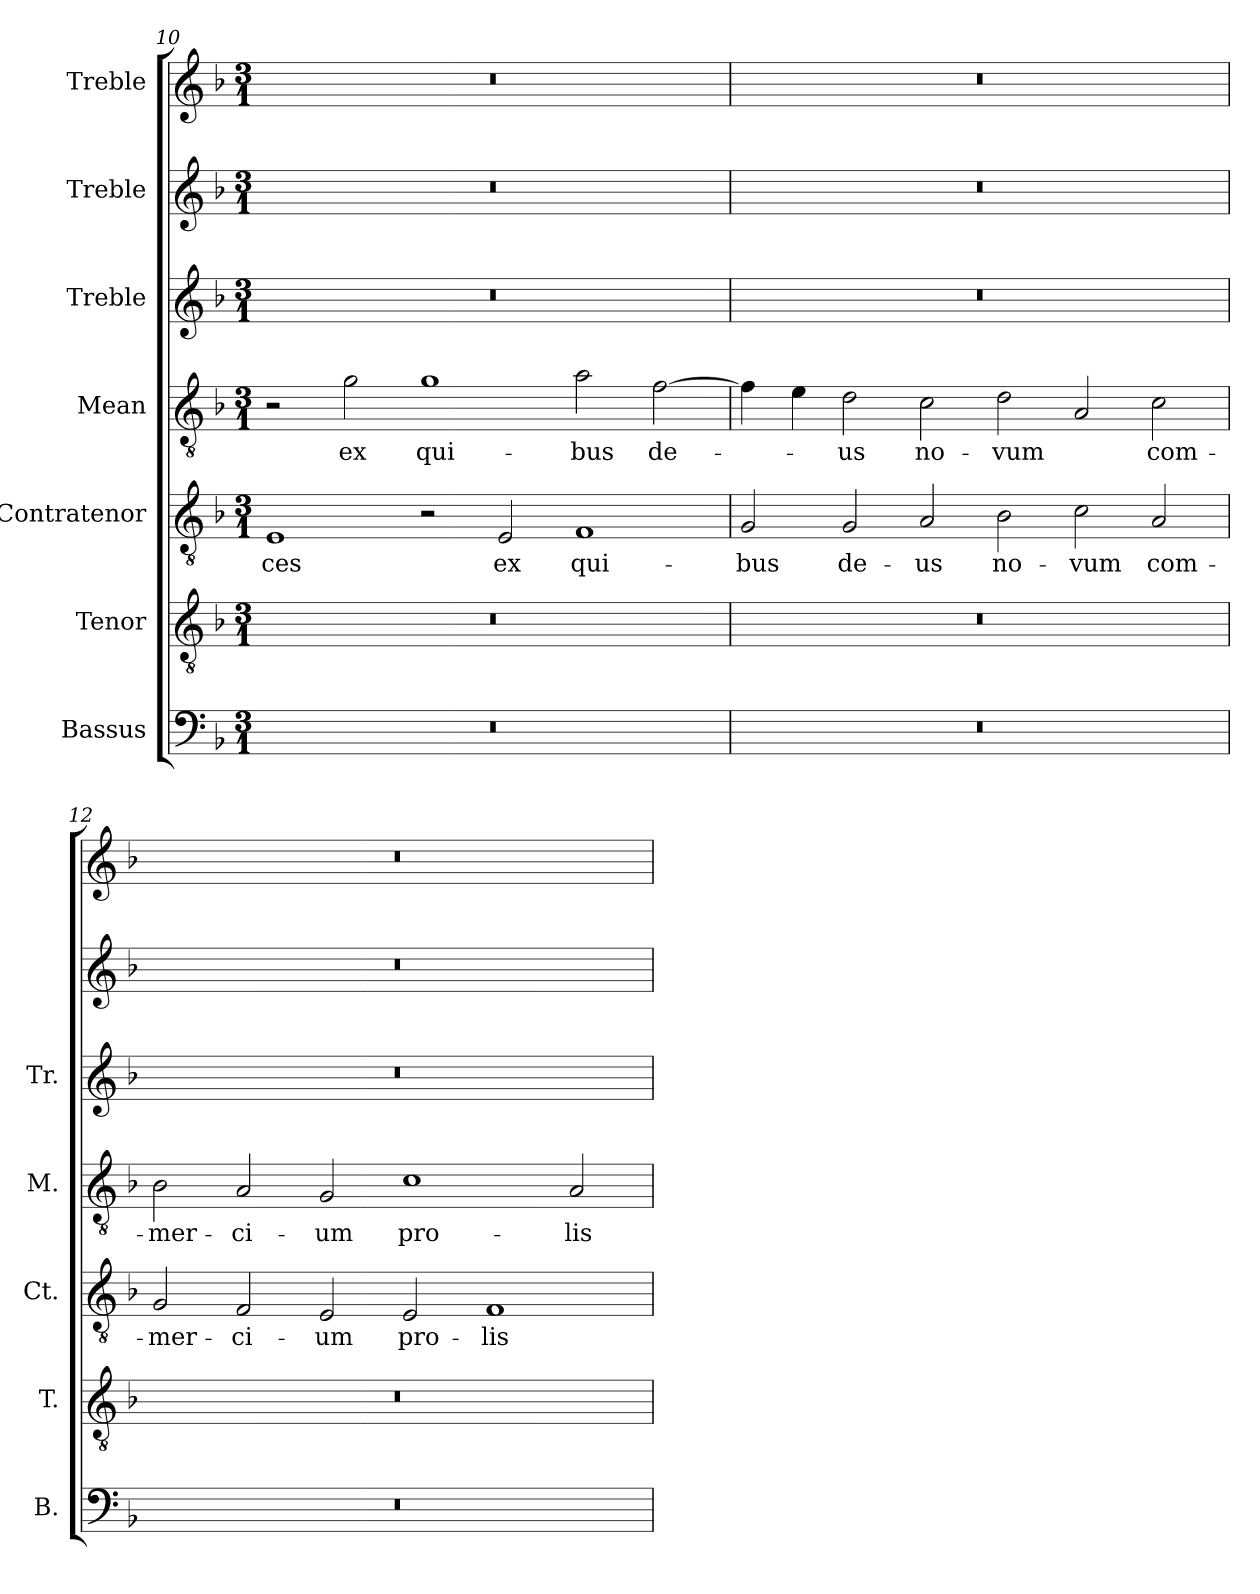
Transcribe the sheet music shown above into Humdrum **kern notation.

**kern	**kern	**kern	**text	**kern	**text	**kern	**kern	**kern
*part7	*part6	*part5	*part5	*part4	*part4	*part3	*part2	*part1
*staff7	*staff6	*staff5	*staff5	*staff4	*staff4	*staff3	*staff2	*staff1
*I"Bassus	*I"Tenor	*I"Contratenor	*	*I"Mean	*	*I"Treble	*I"Treble	*I"Treble
*I'B.	*I'T.	*I'Ct.	*	*I'M.	*	*I'Tr.	*	*
*clefF4	*clefGv2	*clefGv2	*	*clefGv2	*	*clefG2	*clefG2	*clefG2
*	*ITrd7c12	*ITrd7c12	*	*ITrd7c12	*	*	*	*
*k[b-]	*k[b-]	*k[b-]	*	*k[b-]	*	*k[b-]	*k[b-]	*k[b-]
*F:	*F:	*F:	*	*F:	*	*F:	*F:	*F:
*M3/1	*M3/1	*M3/1	*	*M3/1	*	*M3/1	*M3/1	*M3/1
=10	=10	=10	=10	=10	=10	=10	=10	=10
!LO:N:vis=1	!LO:N:vis=1	!	!	!	!	!	!	!
!	!	!	!LO:LY:b:color=#000000	!	!	!LO:N:vis=1	!LO:N:vis=1	!LO:N:vis=1
0.r	0.r	1EEi	-ces	2r	.	0.r	0.r	0.r
!	!	!	!	!	!LO:LY:b:color=#000000	!	!	!
.	.	.	.	2Gi\	ex	.	.	.
!	!	!	!	!	!LO:LY:b:color=#000000	!	!	!
.	.	2r	.	1Gi	qui-	.	.	.
!	!	!	!LO:LY:b:color=#000000	!	!	!	!	!
.	.	2EEi/	ex	.	.	.	.	.
!	!	!	!LO:LY:b:color=#000000	!	!	!	!	!
!	!	!	!	!	!LO:LY:b:color=#000000	!	!	!
.	.	1FFi	qui-	2Ai\	-bus	.	.	.
!	!	!	!	!	!LO:LY:b:color=#000000	!	!	!
.	.	.	.	[>2Fi\	de-	.	.	.
=11	=11	=11	=11	=11	=11	=11	=11	=11
!LO:N:vis=1	!LO:N:vis=1	!	!	!	!	!	!	!
!	!	!	!LO:LY:b:color=#000000	!	!	!LO:N:vis=1	!LO:N:vis=1	!LO:N:vis=1
0.r	0.r	2GGi/	-bus	4Fi\]	.	0.r	0.r	0.r
.	.	.	.	4Ei\	.	.	.	.
!	!	!	!LO:LY:b:color=#000000	!	!	!	!	!
!	!	!	!	!	!LO:LY:b:color=#000000	!	!	!
.	.	2GGi/	de-	2Di\	-us	.	.	.
!	!	!	!LO:LY:b:color=#000000	!	!	!	!	!
!	!	!	!	!	!LO:LY:b:color=#000000	!	!	!
.	.	2AAi/	-us	2Ci\	no-	.	.	.
!	!	!	!LO:LY:b:color=#000000	!	!	!	!	!
!	!	!	!	!	!LO:LY:b:color=#000000	!	!	!
.	.	2BB-i\	no-	2Di\	-vum	.	.	.
!	!	!	!LO:LY:b:color=#000000	!	!	!	!	!
.	.	2Ci\	-vum	2AAi/	.	.	.	.
!	!	!	!LO:LY:b:color=#000000	!	!	!	!	!
!	!	!	!	!	!LO:LY:b:color=#000000	!	!	!
.	.	2AAi/	com-	2Ci\	com-	.	.	.
!!LO:LB:g=z
=12	=12	=12	=12	=12	=12	=12	=12	=12
!LO:N:vis=1	!LO:N:vis=1	!	!	!	!	!	!	!
!	!	!	!LO:LY:b:color=#000000	!	!	!	!	!
!	!	!	!	!	!LO:LY:b:color=#000000	!LO:N:vis=1	!LO:N:vis=1	!LO:N:vis=1
0.r	0.r	2GGi/	-mer-	2BB-i\	-mer-	0.r	0.r	0.r
!	!	!	!LO:LY:b:color=#000000	!	!	!	!	!
!	!	!	!	!	!LO:LY:b:color=#000000	!	!	!
.	.	2FFi/	-ci-	2AAi/	-ci-	.	.	.
!	!	!	!LO:LY:b:color=#000000	!	!	!	!	!
!	!	!	!	!	!LO:LY:b:color=#000000	!	!	!
.	.	2EEi/	-um	2GGi/	-um	.	.	.
!	!	!	!LO:LY:b:color=#000000	!	!	!	!	!
!	!	!	!	!	!LO:LY:b:color=#000000	!	!	!
.	.	2EEi/	pro-	1Ci	pro-	.	.	.
!	!	!	!LO:LY:b:color=#000000	!	!	!	!	!
.	.	1FFi	-lis	.	.	.	.	.
!	!	!	!	!	!LO:LY:b:color=#000000	!	!	!
.	.	.	.	2AAi/	-lis	.	.	.
=	=	=	=	=	=	=	=	=
*-	*-	*-	*-	*-	*-	*-	*-	*-
